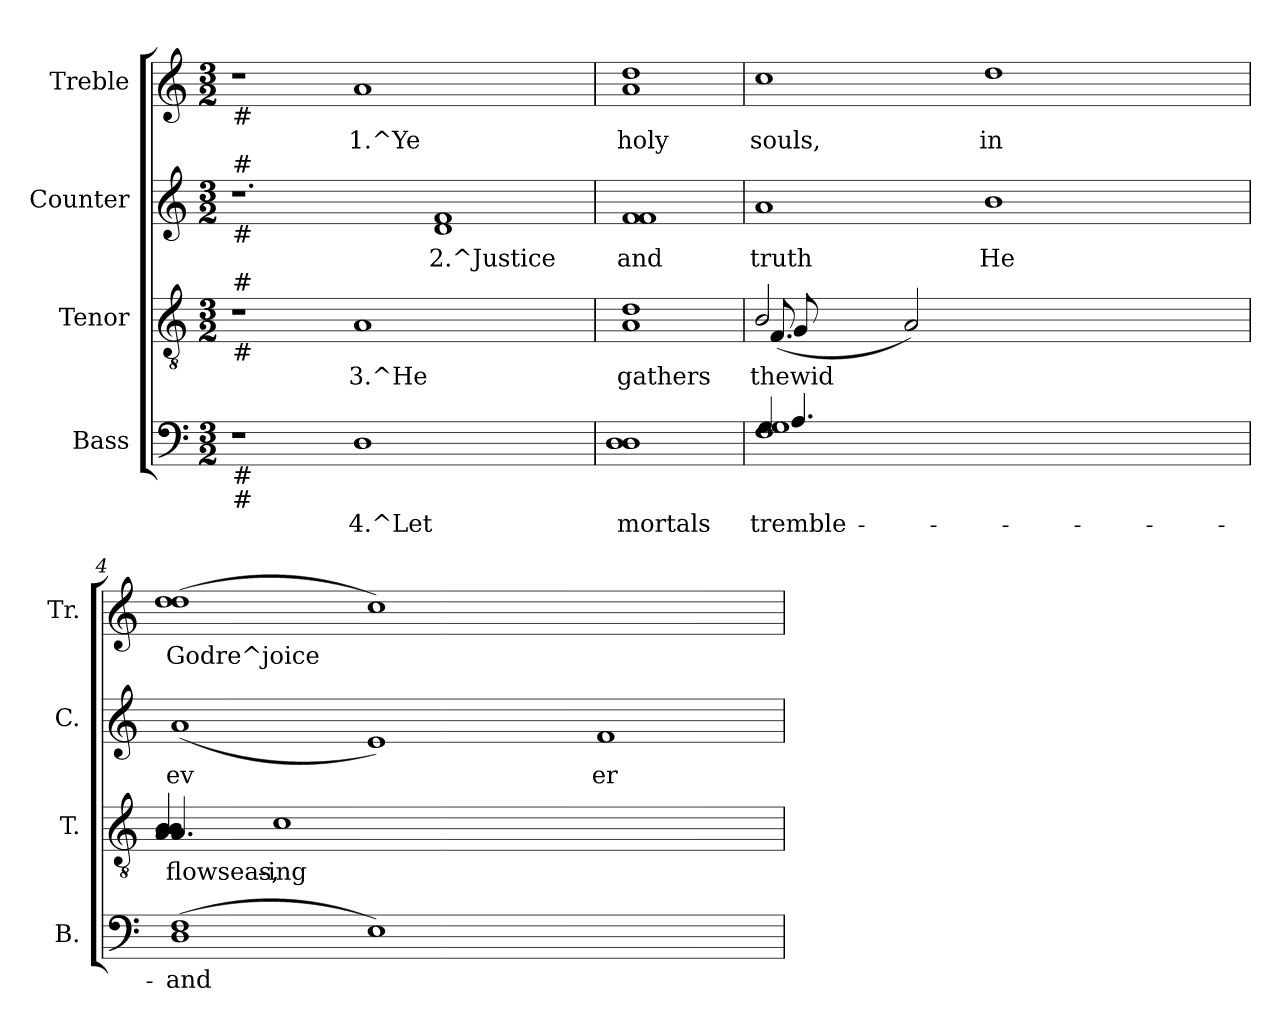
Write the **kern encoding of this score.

**kern	**text	**kern	**text	**kern	**text	**kern	**text
*part4	*part4	*part3	*part3	*part2	*part2	*part1	*part1
*staff4	*staff4	*staff3	*staff3	*staff2	*staff2	*staff1	*staff1
*I"Bass	*	*I"Tenor	*	*I"Counter	*	*I"Treble	*
*I'B.	*	*I'T.	*	*I'C.	*	*I'Tr.	*
!!LO:PB:g=z
*stria5	*	*stria5	*	*stria5	*	*stria5	*
*clefF4	*	*clefGv2	*	*clefG2	*	*clefG2	*
*k[]	*	*k[]	*	*k[]	*	*k[]	*
*C:	*	*C:	*	*C:	*	*C:	*
*M3/2	*	*M3/2	*	*M3/2	*	*M3/2	*
=1	=1	=1	=1	=1	=1	=1	=1
!	!	!	!	!	!	!LO:TX:b:t=#	!
!	!	!	!	!LO:TX:a:t=#	!	!	!
!	!	!	!	!LO:TX:b:t=#	!	!	!
!	!	!LO:TX:a:t=#	!	!	!	!	!
!	!	!LO:TX:b:t=#	!	!	!	!	!
!LO:TX:b:t=#	!	!	!	!	!	!	!
!LO:TX:b:t=#	!	!	!	!	!	!	!
1r	.	1r	.	1.r	.	1r	.
!	!LO:LY:b:rj	!	!LO:LY:b:rj	!	!	!	!LO:LY:b:rj
1D	4.^Let	1A	3.^He	.	.	1a	1.^Ye
!	!	!	!	!	!LO:LY:b:rj	!	!
.	.	.	.	1f 1d	2.^Justice	.	.
2ryy	.	2ryy	.	.	.	2ryy	.
=2	=2	=2	=2	=2	=2	=2	=2
!	!LO:LY:b:rj	!	!LO:LY:b:rj	!	!LO:LY:b:rj	!	!LO:LY:b:rj
1D 1D	mortals	1d 1A	gathers	1f 1f	and	1a 1dd	holy
=3	=3	=3	=3	=3	=3	=3	=3
*^	*	*	*	*	*	*	*
*	*^	*	*	*	*	*	*	*
!	!	!	!LO:LY:b:rj	!	!LO:LY:b:rj	!	!LO:LY:b:rj	!	!LO:LY:b:rj
*	*	*	*	*^	*	*	*	*	*
*	*	*	*	*	*^	*	*	*	*	*
(>1F 1G	4.A/)	4G/	tremble-	2B/	(<8.F/	8G/	thewid	1a	truth	1cc	souls,
.	.	.	.	.	.	1ryy	.	.	.	.	.
.	.	.	.	.	1ryy	.	.	.	.	.	.
.	.	1ryy	.	.	.	.	.	.	.	.	.
.	1ryy	.	.	.	.	.	.	.	.	.	.
!	!	!	!	!	!	!	!LO:LY:b:rj	!	!	!	!
.	.	.	.	2A/)	.	.	.	.	.	.	.
!	!	!	!	!	!	!	!	!	!LO:LY:b:rj	!	!LO:LY:b:rj
1ryy	.	.	.	1ryy	.	.	.	1b	He	1dd	in
.	.	.	.	.	.	2..ryy	.	.	.	.	.
.	.	.	.	.	2ryy	.	.	.	.	.	.
.	.	2.ryy	.	.	.	.	.	.	.	.	.
.	2ryy	.	.	.	.	.	.	.	.	.	.
.	.	.	.	.	4ryy	.	.	.	.	.	.
.	8ryy	.	.	.	.	.	.	.	.	.	.
.	.	.	.	.	16ryy	.	.	.	.	.	.
*v	*v	*v	*	*	*	*	*	*	*	*	*
*	*	*	*v	*v	*	*	*	*	*
=4	=4	=4	=4	=4	=4	=4	=4	=4
!	!LO:LY:b:rj	!	!	!LO:LY:b:rj	!	!LO:LY:b:rj	!	!LO:LY:b:rj
(>1F 1D	-and	(<4.A/	4B/ 4B/ 4A/)	flowseas,-	(<1a	ev-	(>1dd 1dd	Godre^joice
.	.	.	1ryy	.	.	.	.	.
!	!	!	!	!LO:LY:b:rj	!	!	!	!
.	.	1c	.	-ing	.	.	.	.
!	!LO:LY:b:rj	!	!	!	!	!LO:LY:b:rj	!	!LO:LY:b:rj
1E)	.	.	.	.	1e)	--	1cc)	.
.	.	.	2ryy	.	.	.	.	.
.	.	1ryy	.	.	.	.	.	.
.	.	.	8ryy	.	.	.	.	.
.	.	.	1ryy	.	.	.	.	.
!	!	!	!	!	!	!LO:LY:b:rj	!	!
1ryy	.	.	.	.	1f	-er	1ryy	.
.	.	2ryy	.	.	.	.	.	.
.	.	8ryy	8ryy	.	.	.	.	.
*	*	*v	*v	*	*	*	*	*
=	=	=	=	=	=	=	=
*-	*-	*-	*-	*-	*-	*-	*-
